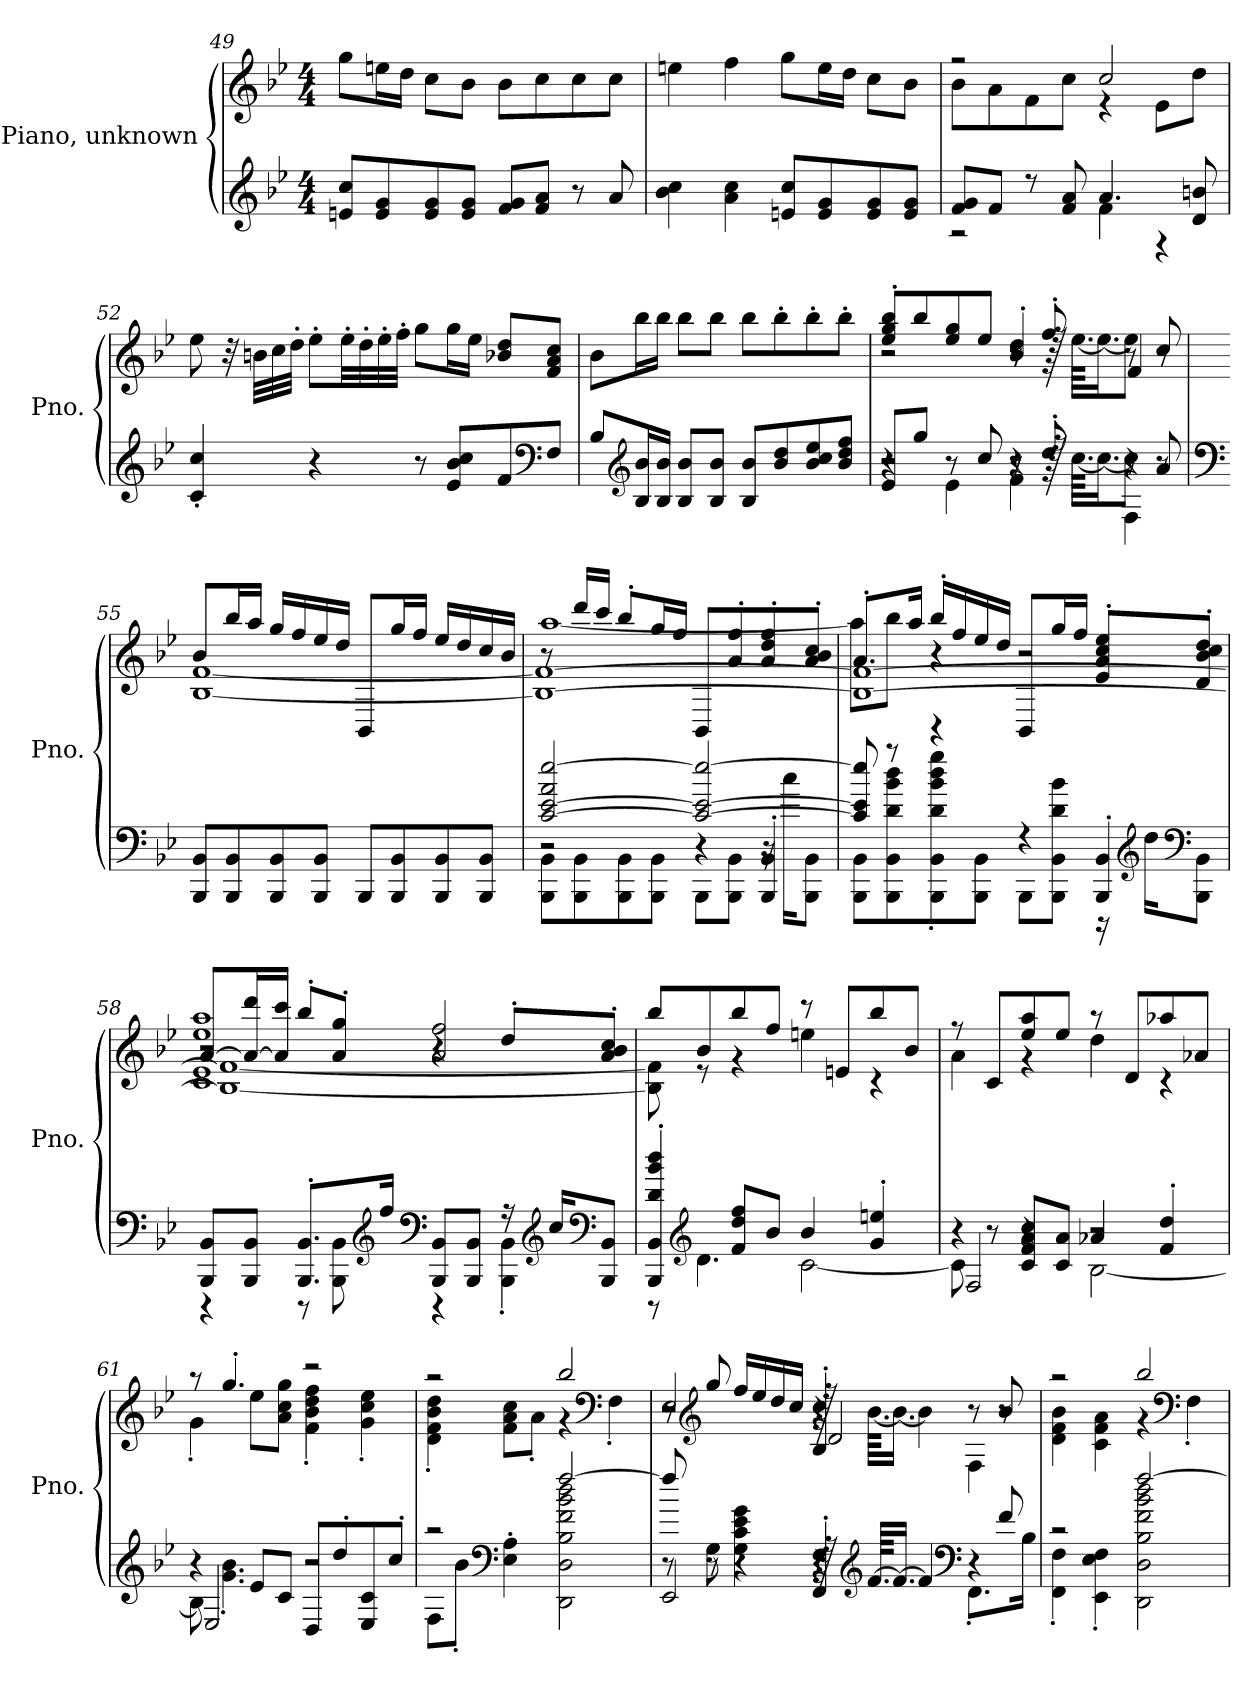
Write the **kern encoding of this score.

**kern	**kern
*part1	*part1
*staff2	*staff1
*I"Piano, unknown	*
*I'Pno.	*
!!LO:PB:g=z
*clefG2	*clefG2
*k[b-e-]	*k[b-e-]
*M4/4	*M4/4
=49	=49
8en/ 8cc/L	8gg\L
8e/ 8g/	16een\L
.	16dd\JJ
8e/ 8g/	8cc\L
8e/ 8g/J	8b-\J
8f/ 8g/L	8b-\L
8f/ 8a/J	8cc\
8r	8cc\
8a/	8cc\J
=50	=50
4b-\ 4cc\	4een\
4a\ 4cc\	4ff\
8en/ 8cc/L	8gg\L
8e/ 8g/	16ee\L
.	16dd\JJ
8e/ 8g/	8cc\L
8e/ 8g/J	8b-\J
=51	=51
*^	*^
8f/ 8g/L	2r	2r	8b-\L
8f/J	.	.	8a\
8r	.	.	8f\
8f/ 8a/	.	.	8cc\J
4.a/	4f\	2cc/	4r
.	4r	.	8e-\L
8d/ 8bn/	.	.	8dd\J
*v	*v	*	*
*	*v	*v
!!LO:LB:g=z
=52	=52
4c/' 4cc/'	8ee-\
.	32r
.	32bn\LLL
.	32cc\
.	32dd'\JJJ
4r	8ee-'\L
.	32ee-'\LL
.	32dd'\
.	32ee-'\
.	32ff'\JJJ
8r	8gg\L
8e-/ 8b-/ 8cc/L	16gg\L
.	16ee-\JJ
8f/	8b-X/ 8dd/L
*clefF4	*
8F/J	8f/ 8a/ 8cc/J
=53	=53
8B-/L	8b-\L
*clefG2	*
16B-/ 16b-/L	16bb-\L
16B-/ 16b-/JJ	16bb-\JJ
8B-/ 8b-/L	8bb-\L
8B-/ 8b-/J	8bb-\J
8B-/ 8b-/L	8bb-\L
8b-/ 8dd/	8bb-'\
8b-/ 8cc/ 8ee-/	8bb-'\
8b-/ 8dd/ 8ff/J	8bb-'\J
!!LO:LB:g=z
=54	=54
*^	*^
*	*^	*	*^
*	*	*^	*	*	*
2r	2r	8e-/L	4r	8ee-/' 8gg/' 8bb-/'L	2r	2r
.	.	8gg/J	.	8bb-/	.	.
.	.	8r	4e-\	8ee-/ 8gg/	.	.
.	.	8cc/	.	8ee-/J	.	.
8r	8r	4r	4f\	4b-/' 4dd/'	8r	8r
8dd'/	128r	.	.	.	128r	8ff'/
.	[64.cc\KKLL	.	.	.	[64.ee-\KKLL	.
.	16.cc\J_	.	.	.	16.ee-\J_	.
4r	8cc\J]	8r	4F\	8r	8ee-\J]	4f/
.	8r	8a/	.	8cc/	8r	.
*v	*v	*v	*v	*	*	*
*	*v	*v	*v
=55	=55
*clefF4	*
*	*^
8BBB-/ 8BB-/L	8b-/L	[1B- [1f
8BBB-/ 8BB-/	16bb-/L	.
.	16aa/JJ	.
8BBB-/ 8BB-/	16gg/LL	.
.	16ff/	.
8BBB-/ 8BB-/J	16ee-/	.
.	16dd/JJ	.
8BBB-/L	8BB-/L	.
8BBB-/ 8BB-/	16gg/L	.
.	16ff/JJ	.
8BBB-/ 8BB-/	16ee-/LL	.
.	16dd/	.
8BBB-/ 8BB-/J	16cc/	.
.	16b-/JJ	.
!!LO:LB:g=z
=56	=56	=56
*^	*	*^
*	*^	*	*	*
[2c/ [2e-/ 2a/ [2ee-/	8BBB-\ 8BB-\L	2r	8r	[1aa	1B-_ 1f_
.	8BBB-\ 8BB-\	.	16ddd/LL	.	.
.	.	.	16ccc/JJ	.	.
.	8BBB-\ 8BB-\	.	8bb-'/L	.	.
.	8BBB-\ 8BB-\J	.	16gg/L	.	.
.	.	.	16ff/JJ	.	.
2c/_ 2e-/_ 2ee-/_	8BBB-\L	4r	8BB-/L	.	.
.	8BBB-\ 8BB-\J	.	8a/' 8ff/'	.	.
.	16r	4BBB-/' 4BB-/'	8a/' 8dd/' 8ff/'	.	.
.	16cc\KL	.	.	.	.
.	8BBB-\ 8BB-\J	.	8a/' 8b-/' 8cc/'J	.	.
*	*v	*v	*	*	*
=57	=57	=57	=57	=57
8c/] 8e-/] 8ee-/]	8BBB-\ 8BB-\L	8.a'/L	8aa\L]	1B-_ 1f_
8r	8BBB-\ 8BB-\ 8d\ 8b-\ 8dd\	.	8bb-\J	.
.	.	16aa/Jk	.	.
4r	8BBB-\' 8BB-\' 8d\' 8b-\' 8dd\' 8gg\'	16bb-'/LL	4r	.
.	.	16ff/	.	.
.	8BBB-\ 8BB-\J	16ee-/	.	.
.	.	16dd/JJ	.	.
4r	8BBB-\L	8BB-/L	2r	.
.	8BBB-\ 8BB-\ 8d\ 8b-\J	16gg/L	.	.
.	.	16ff/JJ	.	.
4BBB-/' 4BB-/'	16r	8e-/' 8a/' 8cc/' 8ee-/'L	.	.
*clefG2	*	*	*	*
.	16dd\KL	.	.	.
*clefF4	*	*	*	*
.	8BBB-\ 8BB-\J	8d/' 8b-/' 8cc/' 8dd/'J	.	.
!!LO:LB:g=z
=58	=58	=58	=58	=58
*	*	*	*	*^
8BBB-/ 8BB-/L	4r	[8a/L	1c 1e- 1ee- 1aa	2r	1B-_ 1f_
8BBB-/ 8BB-/J	.	16a/_ 16ddd/L	.	.	.
.	.	16a/] 16ccc/JJ	.	.	.
8.BBB-/' 8.BB-/'L	8r	8bb-'/L	.	.	.
.	8BBB-\ 8BB-\	8a/' 8gg/'J	.	.	.
*clefG2	*	*	*	*	*
16ff/Jk	.	.	.	.	.
*clefF4	*	*	*	*	*
8BBB-/ 8BB-/L	4r	4r	.	2a/ 2ff/	.
8BBB-/ 8BB-/J	.	.	.	.	.
16r	4BBB-\' 4BB-\'	8dd'/L	.	.	.
*clefG2	*	*	*	*	*
16cc/KL	.	.	.	.	.
*clefF4	*	*	*	*	*
8BBB-/ 8BB-/J	.	8a/' 8b-/' 8cc/'J	.	.	.
*	*	*	*v	*v	*v
=59	=59	=59	=59
4BBB-/' 4BB-/' 4d/' 4b-/' 4dd/'	8r	8bb-/L	8B-\] 8f\]
*clefG2	*	*	*
.	4.d\	8b-/	8r
8f/ 8dd/ 8ff/L	.	8bb-/	4r
8b-/J	.	8ff/J	.
4b-/	[2c\	8r	4een\
.	.	8en/L	.
4g/' 4een/'	.	8bb-/	4r
.	.	8b-/J	.
!!LO:LB:g=z	!!
=60	=60	=60	=60
*	*^	*	*
4r	8c\]	2F/	8r	4a\
.	8r	.	8c/L	.
8c/ 8f/ 8a/ 8cc/L	4r	.	8ee-/ 8aa/	4r
8c/ 8a/J	.	.	8ee-/J	.
4a-X/	[2B-\	2r	8r	4dd\
.	.	.	8d/L	.
4f/' 4dd/'	.	.	8aa-X/	4r
.	.	.	8a-X/J	.
=61	=61	=61	=61	=61
4r	8B-\]	2E-/	8r	4g'\
.	4.g\' 4.b-\'	.	4.gg'/	.
8e-/L	.	.	.	8ee-\L
8c/J	.	.	.	8a\ 8cc\ 8gg\J
8D/L	2r	2r	2r	4f\' 4b-\' 4dd\' 4ff\'
8dd'/	.	.	.	.
8E-/ 8c/	.	.	.	4g\' 4cc\' 4ee-\'
8cc'/J	.	.	.	.
*	*v	*v	*	*
=62	=62	=62	=62
2r	8F\L	2r	4d\' 4f\' 4b-\' 4dd\'
.	8b-'\J	.	.
*clefF4	*	*	*
.	4E-\' 4A\'	.	8f\ 8a\ 8cc\L
.	.	.	8a'\J
[2ff/	2DD\ 2D\ 2B-\ 2f\ 2b-\ 2dd\	2bb-/	4r
*	*	*clefF4	*
.	.	.	4F'\
!!LO:PB:g=z
=63	=63	=63	=63
*	*^	*^	*^
8ff/]	8r	2EE-/	8r	2r	2E-/	2r
*	*	*	*clefG2	*	*	*
8r	8G\	.	8gg/	.	.	.
4r	4G\ 4c\ 4e-\ 4g\	.	16ff/LL	.	.	.
.	.	.	16ee-/	.	.	.
.	.	.	16dd/	.	.	.
.	.	.	16cc/JJ	.	.	.
128r	4r	4FF/' 4F/'	4B-/' 4cc/'	128r	2d/	4r
*clefG2	*	*	*	*	*	*
[64.f/KKLL	.	.	.	[64.b-\KKLL	.	.
16.f/JJ_	.	.	.	16.b-\JJ_	.	.
4f/]	.	.	.	4b-\]	.	.
*clefF4	*	*	*	*	*	*
.	8.FF'\L	4r	8r	.	.	4F\
8f/	.	.	8b-/	8r	.	.
.	16B-\Jk	.	.	.	.	.
*	*v	*v	*	*	*	*
*	*	*	*v	*v	*v
=64	=64	=64	=64
2r	4FF\' 4F\'	2r	4d\ 4f\ 4b-\
.	4EE-\' 4E-\' 4F\'	.	4c\ 4f\ 4a\
[2ff/	2DD\ 2D\ 2B-\ 2f\ 2b-\ 2dd\	2bb-/	4r
*	*	*clefF4	*
.	.	.	4F'\
*v	*v	*	*
*	*v	*v
=	=
*-	*-
